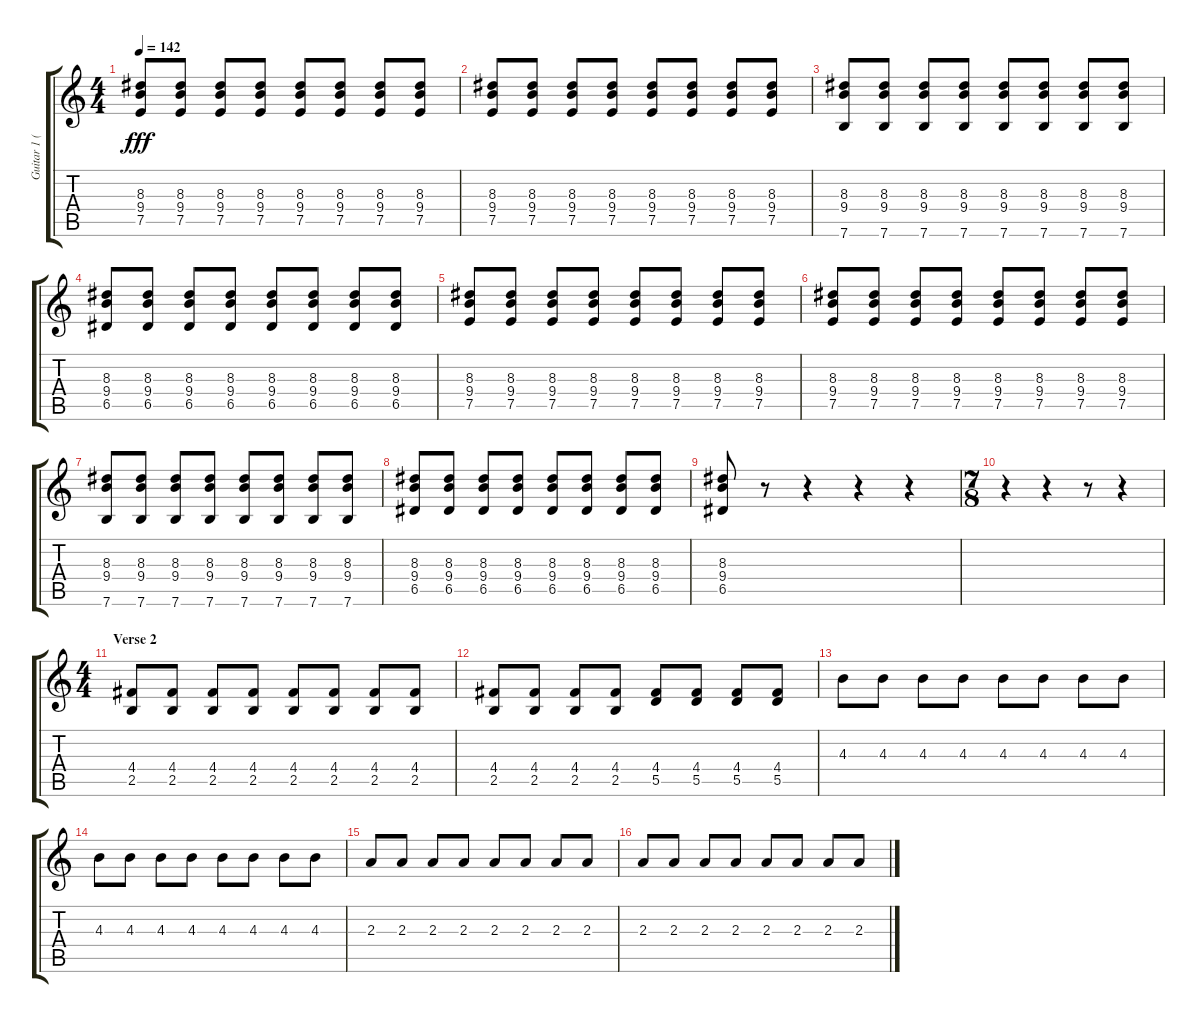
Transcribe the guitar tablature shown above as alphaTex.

\track ("Guitar 1 (Paul)" "Guitar 1 (") {instrument overdrivenguitar}
\staff {score tabs}
\tuning (E4 B3 G3 D3 A2 E2) {hide}
\ts (4 4)
\tempo 142
\clef g2
\ks c
(8.3 9.4 7.5).8{dy fff} (8.3 9.4 7.5).8 (8.3 9.4 7.5).8 (8.3 9.4 7.5).8 (8.3 9.4 7.5).8 (8.3 9.4 7.5).8 (8.3 9.4 7.5).8 (8.3 9.4 7.5).8 |
(8.3 9.4 7.5).8 (8.3 9.4 7.5).8 (8.3 9.4 7.5).8 (8.3 9.4 7.5).8 (8.3 9.4 7.5).8 (8.3 9.4 7.5).8 (8.3 9.4 7.5).8 (8.3 9.4 7.5).8 |
(8.3 9.4 7.6).8 (8.3 9.4 7.6).8 (8.3 9.4 7.6).8 (8.3 9.4 7.6).8 (8.3 9.4 7.6).8 (8.3 9.4 7.6).8 (8.3 9.4 7.6).8 (8.3 9.4 7.6).8 |
(8.3 9.4 6.5).8 (8.3 9.4 6.5).8 (8.3 9.4 6.5).8 (8.3 9.4 6.5).8 (8.3 9.4 6.5).8 (8.3 9.4 6.5).8 (8.3 9.4 6.5).8 (8.3 9.4 6.5).8 |
(8.3 9.4 7.5).8 (8.3 9.4 7.5).8 (8.3 9.4 7.5).8 (8.3 9.4 7.5).8 (8.3 9.4 7.5).8 (8.3 9.4 7.5).8 (8.3 9.4 7.5).8 (8.3 9.4 7.5).8 |
(8.3 9.4 7.5).8 (8.3 9.4 7.5).8 (8.3 9.4 7.5).8 (8.3 9.4 7.5).8 (8.3 9.4 7.5).8 (8.3 9.4 7.5).8 (8.3 9.4 7.5).8 (8.3 9.4 7.5).8 |
(8.3 9.4 7.6).8 (8.3 9.4 7.6).8 (8.3 9.4 7.6).8 (8.3 9.4 7.6).8 (8.3 9.4 7.6).8 (8.3 9.4 7.6).8 (8.3 9.4 7.6).8 (8.3 9.4 7.6).8 |
(8.3 9.4 6.5).8 (8.3 9.4 6.5).8 (8.3 9.4 6.5).8 (8.3 9.4 6.5).8 (8.3 9.4 6.5).8 (8.3 9.4 6.5).8 (8.3 9.4 6.5).8 (8.3 9.4 6.5).8 |
(8.3 9.4 6.5).8 r.8 r.4 r.4 r.4 |
\ts (7 8)
r.4 r.4 r.8 r.4 |
\ts (4 4)
\section ("" "Verse 2")
(4.4 2.5).8 (4.4 2.5).8 (4.4 2.5).8 (4.4 2.5).8 (4.4 2.5).8 (4.4 2.5).8 (4.4 2.5).8 (4.4 2.5).8 |
(4.4 2.5).8 (4.4 2.5).8 (4.4 2.5).8 (4.4 2.5).8 (4.4 5.5).8 (4.4 5.5).8 (4.4 5.5).8 (4.4 5.5).8 |
4.3.8 4.3.8 4.3.8 4.3.8 4.3.8 4.3.8 4.3.8 4.3.8 |
4.3.8 4.3.8 4.3.8 4.3.8 4.3.8 4.3.8 4.3.8 4.3.8 |
2.3.8 2.3.8 2.3.8 2.3.8 2.3.8 2.3.8 2.3.8 2.3.8 |
2.3.8 2.3.8 2.3.8 2.3.8 2.3.8 2.3.8 2.3.8 2.3.8
